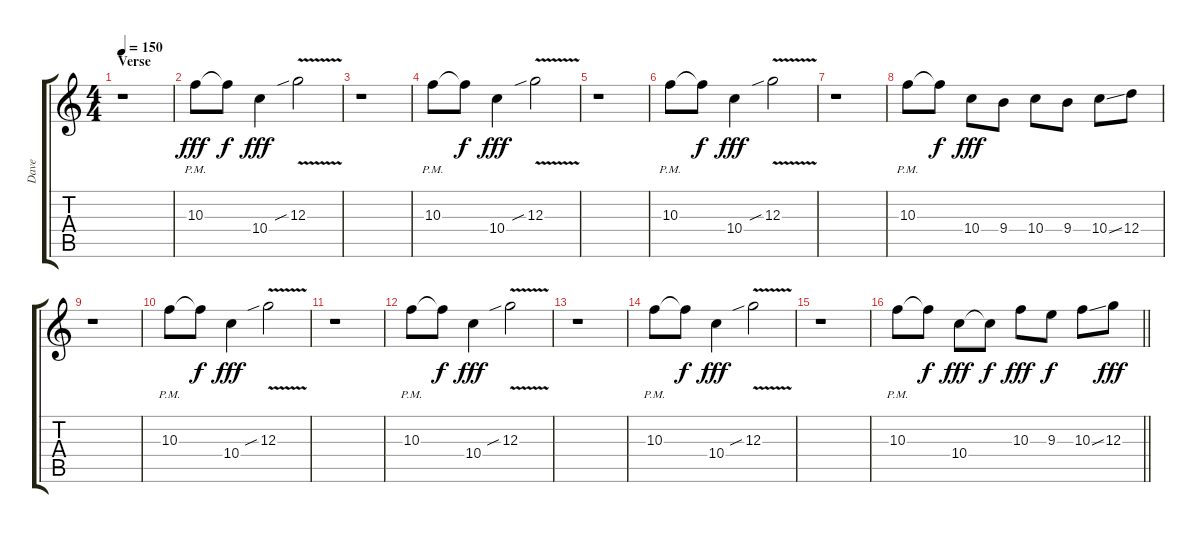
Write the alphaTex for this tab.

\track ("Dave" "Dave") {instrument distortionguitar}
\staff {score tabs}
\tuning (E4 B3 G3 D3 A2 D2) {hide}
\ts (4 4)
\section ("" "Verse")
\tempo 150
\clef g2
\ks c
r.1{dy f volume 10 instrument overdrivenguitar} |
10.3{pm}.8{dy fff} 10.3{t}.8{dy f} 10.4.4{dy fff} 12.3{v sib}.2 |
r.1 |
10.3{pm}.8 10.3{t}.8{dy f} 10.4.4{dy fff} 12.3{v sib}.2 |
r.1 |
10.3{pm}.8 10.3{t}.8{dy f} 10.4.4{dy fff} 12.3{v sib}.2 |
r.1 |
10.3{pm}.8 10.3{t}.8{dy f} 10.4.8{dy fff} 9.4.8 10.4.8 9.4.8 10.4{ss}.8 12.4.8 |
r.1 |
10.3{pm}.8 10.3{t}.8{dy f} 10.4.4{dy fff} 12.3{v sib}.2 |
r.1 |
10.3{pm}.8 10.3{t}.8{dy f} 10.4.4{dy fff} 12.3{v sib}.2 |
r.1 |
10.3{pm}.8 10.3{t}.8{dy f} 10.4.4{dy fff} 12.3{v sib}.2 |
r.1 |
\barLineRight lightlight
10.3{pm}.8 10.3{t}.8{dy f} 10.4.8{dy fff} 10.4{t}.8{dy f} 10.3.8{dy fff} 9.3.8{dy f} 10.3{ss}.8 12.3.8{dy fff}
